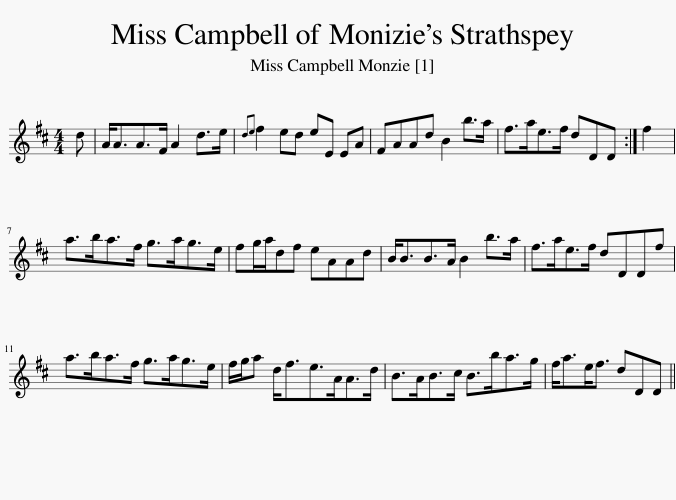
X:1
L:1/8
M:4/4
I:linebreak $
K:D
V:1 treble
V:1
 d | A<AA>F A2 d>e |{de} f2 ed eE EA | FAAd B2 b>a | f>ae>f dDD :| %5
 f2 |$ a>ba>f g>ag>e | fg/a/df eAAd | B<BB>A B2 b>a | f>ae>f dDDf |$ %10
 a>ba>f g>ag>e | f/g/a d<fe>AA>d | B>AB>c B>ba>g | f<ae<f dDD || %14
